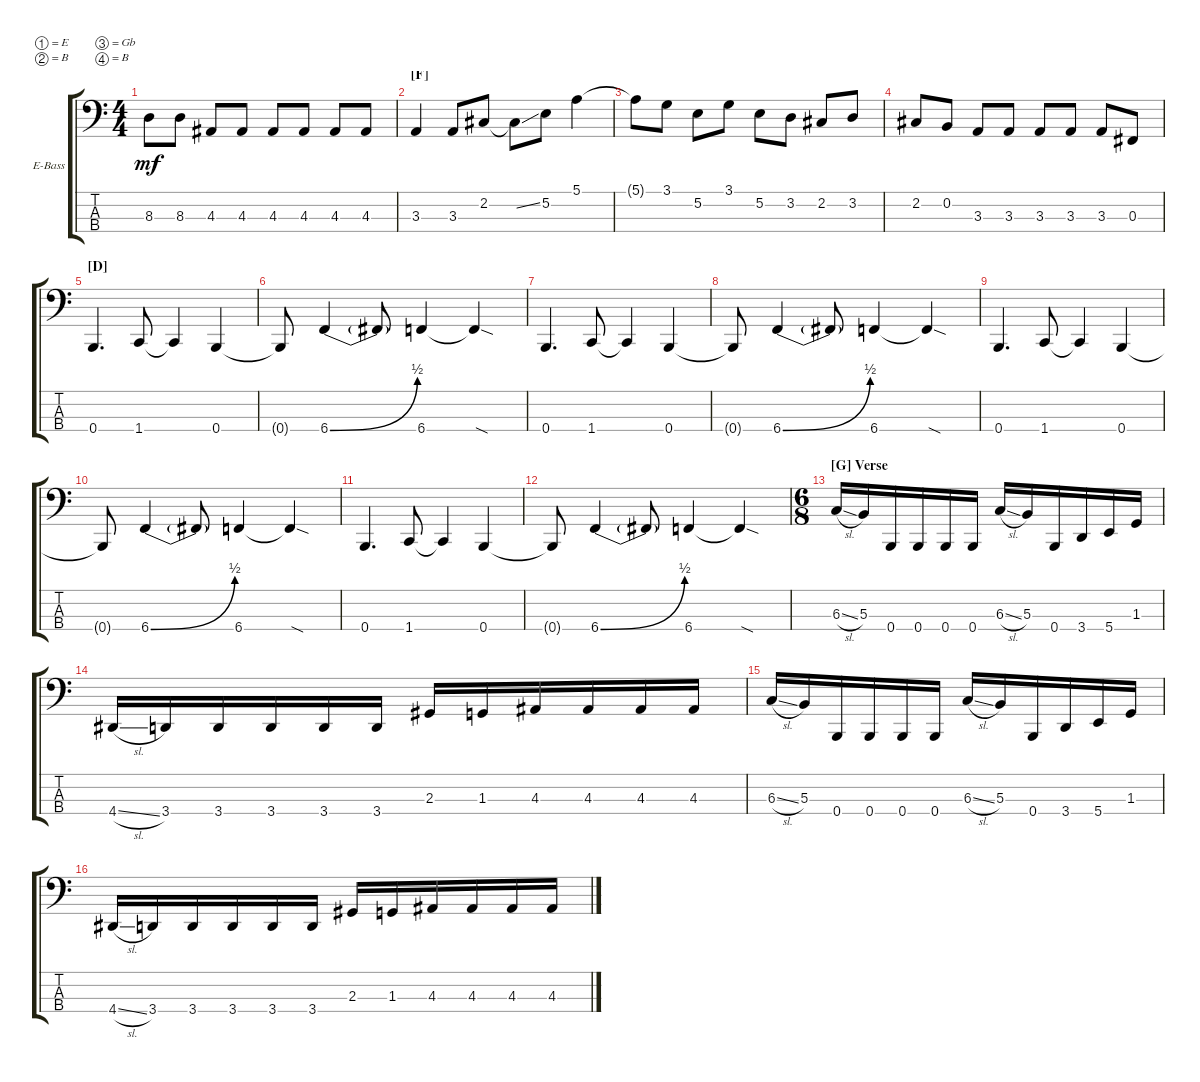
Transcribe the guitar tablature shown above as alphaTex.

\defaultSystemsLayout 4
\bracketExtendMode groupsimilarinstruments
\firstSystemTrackNameOrientation horizontal
\otherSystemsTrackNameOrientation horizontal
\track ("Paul Gray" "E-Bass") {instrument electricbassfinger}
\staff {score tabs}
\tuning (E2 B1 Gb1 B0)
\ts (4 4)
\tempo (144 hide)
\clef f4
\ks c
8.3.8{dy mf} 8.3.8 4.3.8 4.3.8 4.3.8 4.3.8 4.3.8 4.3.8 |
\section ("F" "")
\tempo (146 hide)
3.3.4 3.3.8 2.2.8 2.2{ss t}.8 5.2.8 5.1.4 |
5.1{t}.8 3.1.8 5.2.8 3.1.8 5.2.8 3.2.8 2.2.8 3.2.8 |
2.2.8 0.2.8 3.3.8 3.3.8 3.3.8 3.3.8 3.3.8 0.3.8 |
\section ("D" "")
\tempo (156 hide)
0.4.4{d} 1.4.8 1.4{t}.4 0.4.4 |
0.4{t}.8 6.4{be (bend 0 0 15 2)}.4 6.4{t}.8 6.4.4 6.4{sod t}.4 |
0.4.4{d} 1.4.8 1.4{t}.4 0.4.4 |
0.4{t}.8 6.4{be (bend 0 0 15 2)}.4 6.4{t}.8 6.4.4 6.4{sod t}.4 |
0.4.4{d} 1.4.8 1.4{t}.4 0.4.4 |
0.4{t}.8 6.4{be (bend 0 0 15 2)}.4 6.4{t}.8 6.4.4 6.4{sod t}.4 |
0.4.4{d} 1.4.8 1.4{t}.4 0.4.4 |
0.4{t}.8 6.4{be (bend 0 0 15 2)}.4 6.4{t}.8 6.4.4 6.4{sod t}.4 |
\ts (6 8)
\section ("G" "Verse")
\tempo (80 hide)
6.3{sl}.16 5.3.16 0.4.16 0.4.16 0.4.16 0.4.16 6.3{sl}.16 5.3.16 0.4.16 3.4.16 5.4.16 1.3.16 |
4.4{sl}.16 3.4.16 3.4.16 3.4.16 3.4.16 3.4.16 2.3.16 1.3.16 4.3.16 4.3.16 4.3.16 4.3.16 |
6.3{sl}.16 5.3.16 0.4.16 0.4.16 0.4.16 0.4.16 6.3{sl}.16 5.3.16 0.4.16 3.4.16 5.4.16 1.3.16 |
4.4{sl}.16 3.4.16 3.4.16 3.4.16 3.4.16 3.4.16 2.3.16 1.3.16 4.3.16 4.3.16 4.3.16 4.3.16
